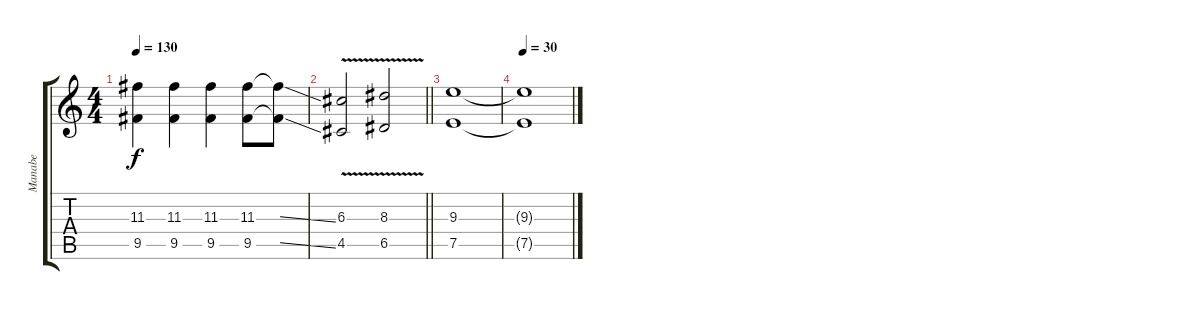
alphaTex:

\track ("Manabe" "Manabe") {instrument overdrivenguitar}
\staff {score tabs}
\tuning (E4 B3 G3 D3 A2 E2) {hide}
\ts (4 4)
\tempo 130
\clef g2
\ks c
(11.3 9.5).4{dy f} (11.3 9.5).4 (11.3 9.5).4 (11.3 9.5).8 (11.3{ss t} 9.5{ss t}).8 |
\barLineRight lightlight
(6.3{v} 4.5{v}).2 (8.3{v} 6.5{v}).2 |
(9.3 7.5).1 |
\tempo 30
(9.3{t} 7.5{t}).1
